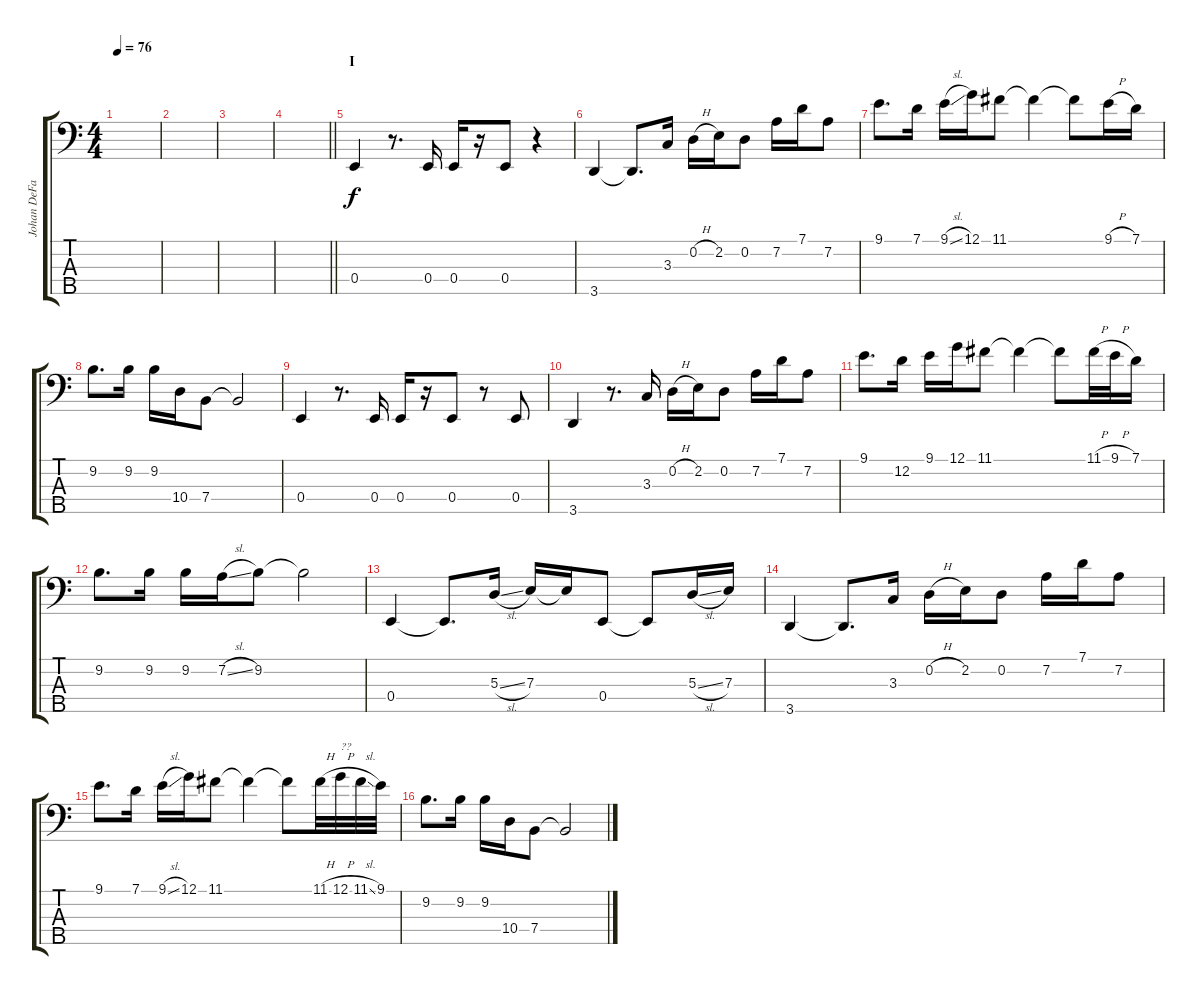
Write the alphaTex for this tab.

\track ("Johan DeFarfalla - Bass" "Johan DeFa") {instrument fretlessbass}
\staff {score tabs}
\tuning (G2 D2 A1 E1 B0) {hide}
\ts (4 4)
\tempo 76
\clef f4
\ks c
|
|
|
\barLineRight lightlight
|
\section ("" "I")
0.4.4 r.8{d} 0.4.16 0.4.16 r.16 0.4.8 r.4 |
3.5.4 3.5{t}.8{d} 3.3.16 0.2{h}.16 2.2.16 0.2.8 7.2.16 7.1.16 7.2.8 |
9.1.8{d} 7.1.16 9.1{sl}.16 12.1.16 11.1.8 11.1{t}.4 11.1{t}.8 9.1{h}.16 7.1.16 |
9.2.8{d} 9.2.16 9.2.16 10.4.16 7.4.8 7.4{t}.2 |
0.4.4 r.8{d} 0.4.16 0.4.16 r.16 0.4.8 r.8 0.4.8 |
3.5.4 r.8{d} 3.3.16 0.2{h}.16 2.2.16 0.2.8 7.2.16 7.1.16 7.2.8 |
9.1.8{d} 12.2.16 9.1.16 12.1.16 11.1.8 11.1{t}.4 11.1{t}.8 11.1{h}.32 9.1{h}.32 7.1.16 |
9.2.8{d} 9.2.16 9.2.16 7.2{sl}.16 9.2.8 9.2{t}.2 |
0.4.4 0.4{t}.8{d} 5.3{sl}.16 7.3.16 7.3{t}.16 0.4.8 0.4{t}.8 5.3{sl}.16 7.3.16 |
3.5.4 3.5{t}.8{d} 3.3.16 0.2{h}.16 2.2.16 0.2.8 7.2.16 7.1.16 7.2.8 |
9.1.8{d} 7.1.16 9.1{sl}.16 12.1.16 11.1.8 11.1{t}.4 11.1{t}.8 11.1{h}.32 12.1{h}.32{txt "??"} 11.1{sl}.32 9.1.32 |
9.2.8{d} 9.2.16 9.2.16 10.4.16 7.4.8 7.4{t}.2
